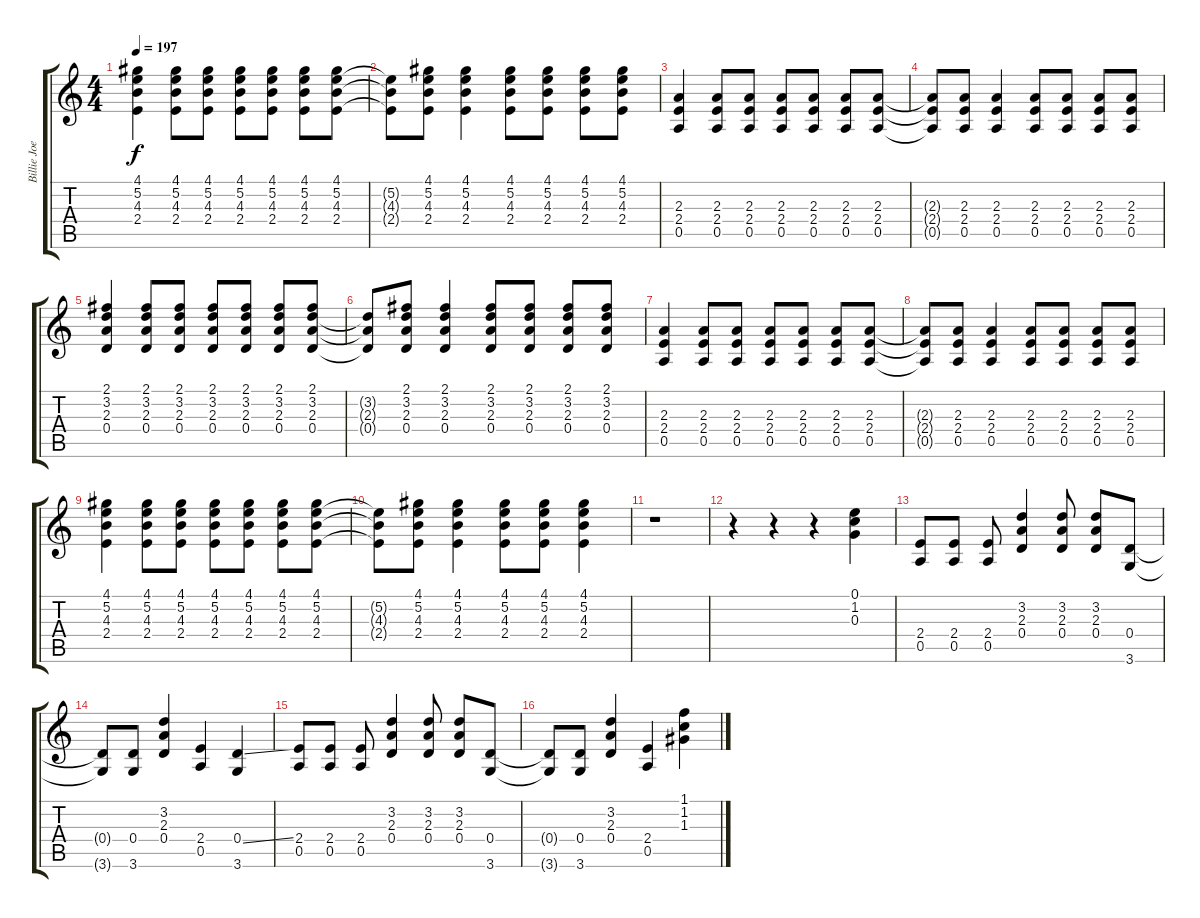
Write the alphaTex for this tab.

\track ("Billie Joe (Guitar 1)" "Billie Joe") {instrument overdrivenguitar}
\staff {score tabs}
\tuning (E4 B3 G3 D3 A2 E2) {hide}
\ts (4 4)
\tempo 197
\clef g2
\ks c
(4.1 5.2 4.3 2.4).4{dy f} (4.1 5.2 4.3 2.4).8 (4.1 5.2 4.3 2.4).8 (4.1 5.2 4.3 2.4).8 (4.1 5.2 4.3 2.4).8 (4.1 5.2 4.3 2.4).8 (4.1 5.2 4.3 2.4).8 |
(5.2{t} 4.3{t} 2.4{t}).8 (4.1 5.2 4.3 2.4).8 (4.1 5.2 4.3 2.4).4 (4.1 5.2 4.3 2.4).8 (4.1 5.2 4.3 2.4).8 (4.1 5.2 4.3 2.4).8 (4.1 5.2 4.3 2.4).8 |
(2.3 2.4 0.5).4 (2.3 2.4 0.5).8 (2.3 2.4 0.5).8 (2.3 2.4 0.5).8 (2.3 2.4 0.5).8 (2.3 2.4 0.5).8 (2.3 2.4 0.5).8 |
(2.3{t} 2.4{t} 0.5{t}).8 (2.3 2.4 0.5).8 (2.3 2.4 0.5).4 (2.3 2.4 0.5).8 (2.3 2.4 0.5).8 (2.3 2.4 0.5).8 (2.3 2.4 0.5).8 |
(2.1 3.2 2.3 0.4).4 (2.1 3.2 2.3 0.4).8 (2.1 3.2 2.3 0.4).8 (2.1 3.2 2.3 0.4).8 (2.1 3.2 2.3 0.4).8 (2.1 3.2 2.3 0.4).8 (2.1 3.2 2.3 0.4).8 |
(3.2{t} 2.3{t} 0.4{t}).8 (2.1 3.2 2.3 0.4).8 (2.1 3.2 2.3 0.4).4 (2.1 3.2 2.3 0.4).8 (2.1 3.2 2.3 0.4).8 (2.1 3.2 2.3 0.4).8 (2.1 3.2 2.3 0.4).8 |
(2.3 2.4 0.5).4 (2.3 2.4 0.5).8 (2.3 2.4 0.5).8 (2.3 2.4 0.5).8 (2.3 2.4 0.5).8 (2.3 2.4 0.5).8 (2.3 2.4 0.5).8 |
(2.3{t} 2.4{t} 0.5{t}).8 (2.3 2.4 0.5).8 (2.3 2.4 0.5).4 (2.3 2.4 0.5).8 (2.3 2.4 0.5).8 (2.3 2.4 0.5).8 (2.3 2.4 0.5).8 |
(4.1 5.2 4.3 2.4).4 (4.1 5.2 4.3 2.4).8 (4.1 5.2 4.3 2.4).8 (4.1 5.2 4.3 2.4).8 (4.1 5.2 4.3 2.4).8 (4.1 5.2 4.3 2.4).8 (4.1 5.2 4.3 2.4).8 |
(5.2{t} 4.3{t} 2.4{t}).8 (4.1 5.2 4.3 2.4).8 (4.1 5.2 4.3 2.4).4 (4.1 5.2 4.3 2.4).8 (4.1 5.2 4.3 2.4).8 (4.1 5.2 4.3 2.4).4 |
r.1 |
r.4 r.4 r.4 (0.1 1.2 0.3).4 |
(2.4 0.5).8 (2.4 0.5).8 (2.4 0.5).8 (3.2 2.3 0.4).4 (3.2 2.3 0.4).8 (3.2 2.3 0.4).8 (0.4 3.6).8 |
(0.4{t} 3.6{t}).8 (0.4 3.6).8 (3.2 2.3 0.4).4 (2.4 0.5).4 (0.4{ss} 3.6).4 |
(2.4 0.5).8 (2.4 0.5).8 (2.4 0.5).8 (3.2 2.3 0.4).4 (3.2 2.3 0.4).8 (3.2 2.3 0.4).8 (0.4 3.6).8 |
(0.4{t} 3.6{t}).8 (0.4 3.6).8 (3.2 2.3 0.4).4 (2.4 0.5).4 (1.1 1.2 1.3).4
